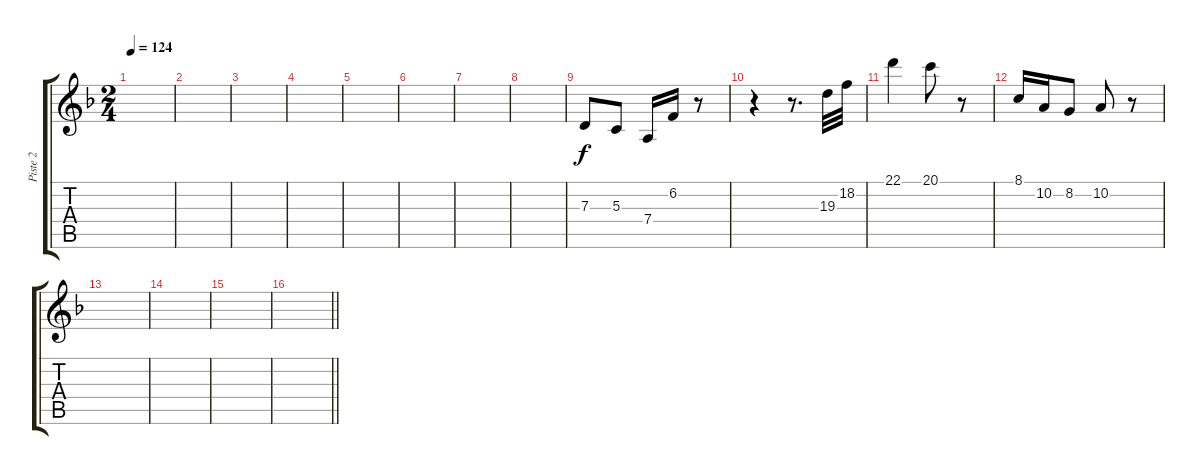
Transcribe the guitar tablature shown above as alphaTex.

\track ("Piste 2" "Piste 2") {instrument flute}
\staff {score tabs}
\tuning (E4 B3 G3 D3 A2 E2) {hide}
\ts (2 4)
\tempo 124
\clef g2
\ks dminor
|
|
|
|
|
|
|
|
7.3.8{volume 11 balance 0 instrument flute} 5.3.8 7.4.16 6.2.16 r.8 |
r.4 r.8{d} 19.3.32 18.2.32 |
22.1.4 20.1.8 r.8 |
8.1.16 10.2.16 8.2.8 10.2.8 r.8 |
|
|
|
\barLineRight lightlight
